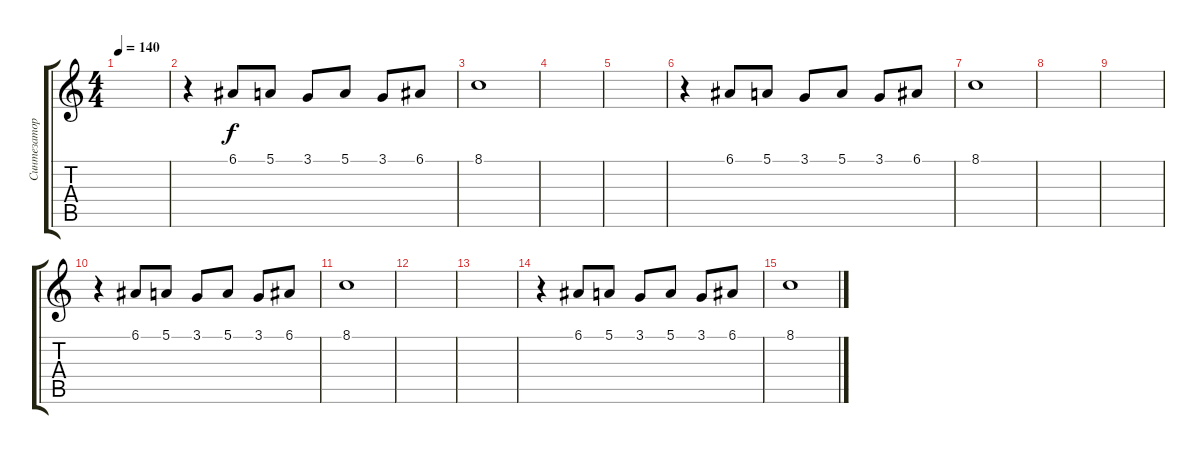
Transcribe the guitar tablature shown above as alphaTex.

\track ("Синтезатор" "Синтезатор") {instrument koto}
\staff {score tabs}
\tuning (E4 B3 G3 D3 A2 E2) {hide}
\ts (4 4)
\tempo 140
\clef g2
\ks c
|
r.4 6.1.8 5.1.8 3.1.8 5.1.8 3.1.8 6.1.8 |
8.1.1 |
|
|
r.4 6.1.8 5.1.8 3.1.8 5.1.8 3.1.8 6.1.8 |
8.1.1 |
|
|
r.4 6.1.8 5.1.8 3.1.8 5.1.8 3.1.8 6.1.8 |
8.1.1 |
|
|
r.4 6.1.8 5.1.8 3.1.8 5.1.8 3.1.8 6.1.8 |
8.1.1
